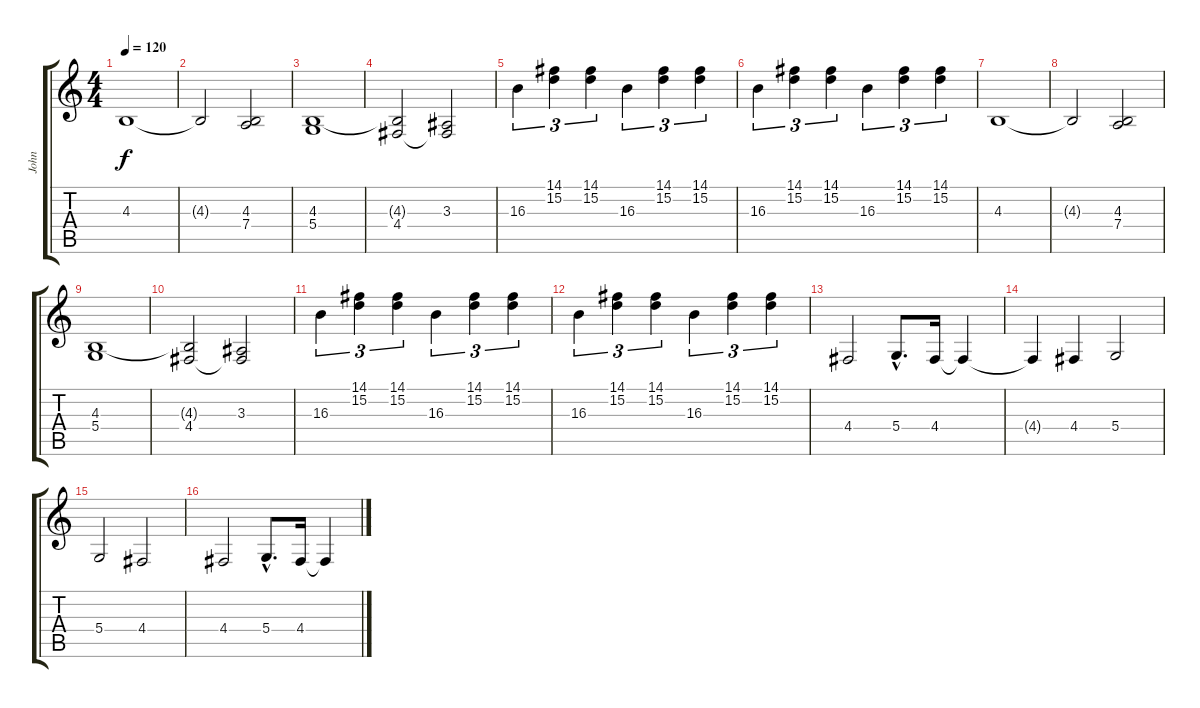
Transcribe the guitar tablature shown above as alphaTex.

\track ("John" "John") {instrument drawbarorgan}
\staff {score tabs}
\tuning (E4 B3 G3 D3 A2 E2) {hide}
\ts (4 4)
\tempo 120
\clef g2
\ks c
4.3.1{dy f} |
4.3{t}.2 (4.3 7.4).2 |
(4.3 5.4).1 |
(4.3{t} 4.4).2 (3.3 4.4{t}).2 |
16.3.4{tu (3 2)} (14.1 15.2).4{tu (3 2)} (14.1 15.2).4{tu (3 2)} 16.3.4{tu (3 2)} (14.1 15.2).4{tu (3 2)} (14.1 15.2).4{tu (3 2)} |
16.3.4{tu (3 2)} (14.1 15.2).4{tu (3 2)} (14.1 15.2).4{tu (3 2)} 16.3.4{tu (3 2)} (14.1 15.2).4{tu (3 2)} (14.1 15.2).4{tu (3 2)} |
4.3.1 |
4.3{t}.2 (4.3 7.4).2 |
(4.3 5.4).1 |
(4.3{t} 4.4).2 (3.3 4.4{t}).2 |
16.3.4{tu (3 2)} (14.1 15.2).4{tu (3 2)} (14.1 15.2).4{tu (3 2)} 16.3.4{tu (3 2)} (14.1 15.2).4{tu (3 2)} (14.1 15.2).4{tu (3 2)} |
16.3.4{tu (3 2)} (14.1 15.2).4{tu (3 2)} (14.1 15.2).4{tu (3 2)} 16.3.4{tu (3 2)} (14.1 15.2).4{tu (3 2)} (14.1 15.2).4{tu (3 2)} |
4.4.2 5.4{hac}.8{d} 4.4.16 4.4{t}.4 |
4.4{t}.4 4.4.4 5.4.2 |
5.4.2 4.4.2 |
4.4.2 5.4{hac}.8{d} 4.4.16 4.4{t}.4
